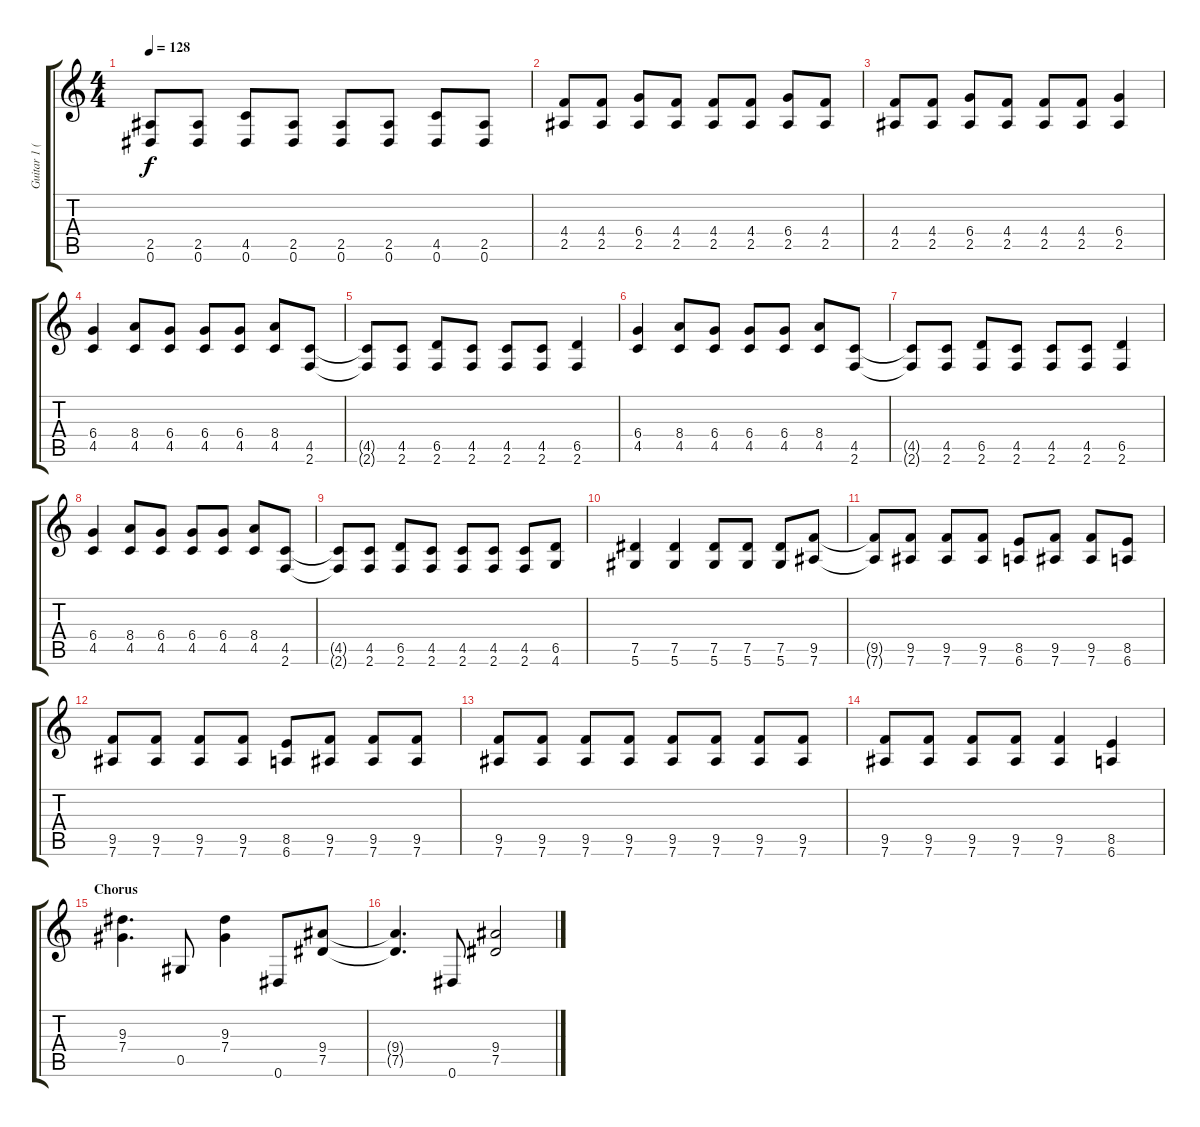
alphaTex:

\track ("Guitar 1 (Slash)" "Guitar 1 (") {instrument distortionguitar}
\staff {score tabs}
\tuning (Eb4 Bb3 Gb3 Db3 Ab2 Eb2) {hide}
\ts (4 4)
\tempo 128
\clef g2
\ks c
(2.5{t} 0.6{t}).8{dy f} (2.5 0.6).8 (4.5 0.6).8 (2.5 0.6).8 (2.5 0.6).8 (2.5 0.6).8 (4.5 0.6).8 (2.5 0.6).8 |
(4.4 2.5).8 (4.4 2.5).8 (6.4 2.5).8 (4.4 2.5).8 (4.4 2.5).8 (4.4 2.5).8 (6.4 2.5).8 (4.4 2.5).8 |
(4.4 2.5).8 (4.4 2.5).8 (6.4 2.5).8 (4.4 2.5).8 (4.4 2.5).8 (4.4 2.5).8 (6.4 2.5).4 |
(6.4 4.5).4 (8.4 4.5).8 (6.4 4.5).8 (6.4 4.5).8 (6.4 4.5).8 (8.4 4.5).8 (4.5 2.6).8 |
(4.5{t} 2.6{t}).8 (4.5 2.6).8 (6.5 2.6).8 (4.5 2.6).8 (4.5 2.6).8 (4.5 2.6).8 (6.5 2.6).4 |
(6.4 4.5).4 (8.4 4.5).8 (6.4 4.5).8 (6.4 4.5).8 (6.4 4.5).8 (8.4 4.5).8 (4.5 2.6).8 |
(4.5{t} 2.6{t}).8 (4.5 2.6).8 (6.5 2.6).8 (4.5 2.6).8 (4.5 2.6).8 (4.5 2.6).8 (6.5 2.6).4 |
(6.4 4.5).4 (8.4 4.5).8 (6.4 4.5).8 (6.4 4.5).8 (6.4 4.5).8 (8.4 4.5).8 (4.5 2.6).8 |
(4.5{t} 2.6{t}).8 (4.5 2.6).8 (6.5 2.6).8 (4.5 2.6).8 (4.5 2.6).8 (4.5 2.6).8 (4.5 2.6).8 (6.5 4.6).8 |
(7.5 5.6).4 (7.5 5.6).4 (7.5 5.6).8 (7.5 5.6).8 (7.5 5.6).8 (9.5 7.6).8 |
(9.5{t} 7.6{t}).8 (9.5 7.6).8 (9.5 7.6).8 (9.5 7.6).8 (8.5 6.6).8 (9.5 7.6).8 (9.5 7.6).8 (8.5 6.6).8 |
(9.5 7.6).8 (9.5 7.6).8 (9.5 7.6).8 (9.5 7.6).8 (8.5 6.6).8 (9.5 7.6).8 (9.5 7.6).8 (9.5 7.6).8 |
(9.5 7.6).8 (9.5 7.6).8 (9.5 7.6).8 (9.5 7.6).8 (9.5 7.6).8 (9.5 7.6).8 (9.5 7.6).8 (9.5 7.6).8 |
(9.5 7.6).8 (9.5 7.6).8 (9.5 7.6).8 (9.5 7.6).8 (9.5 7.6).4 (8.5 6.6).4 |
\section ("" "Chorus")
(9.3 7.4).4{d} 0.5.8 (9.3 7.4).4 0.6.8 (9.4 7.5).8 |
(9.4{t} 7.5{t}).4{d} 0.6.8 (9.4 7.5).2
